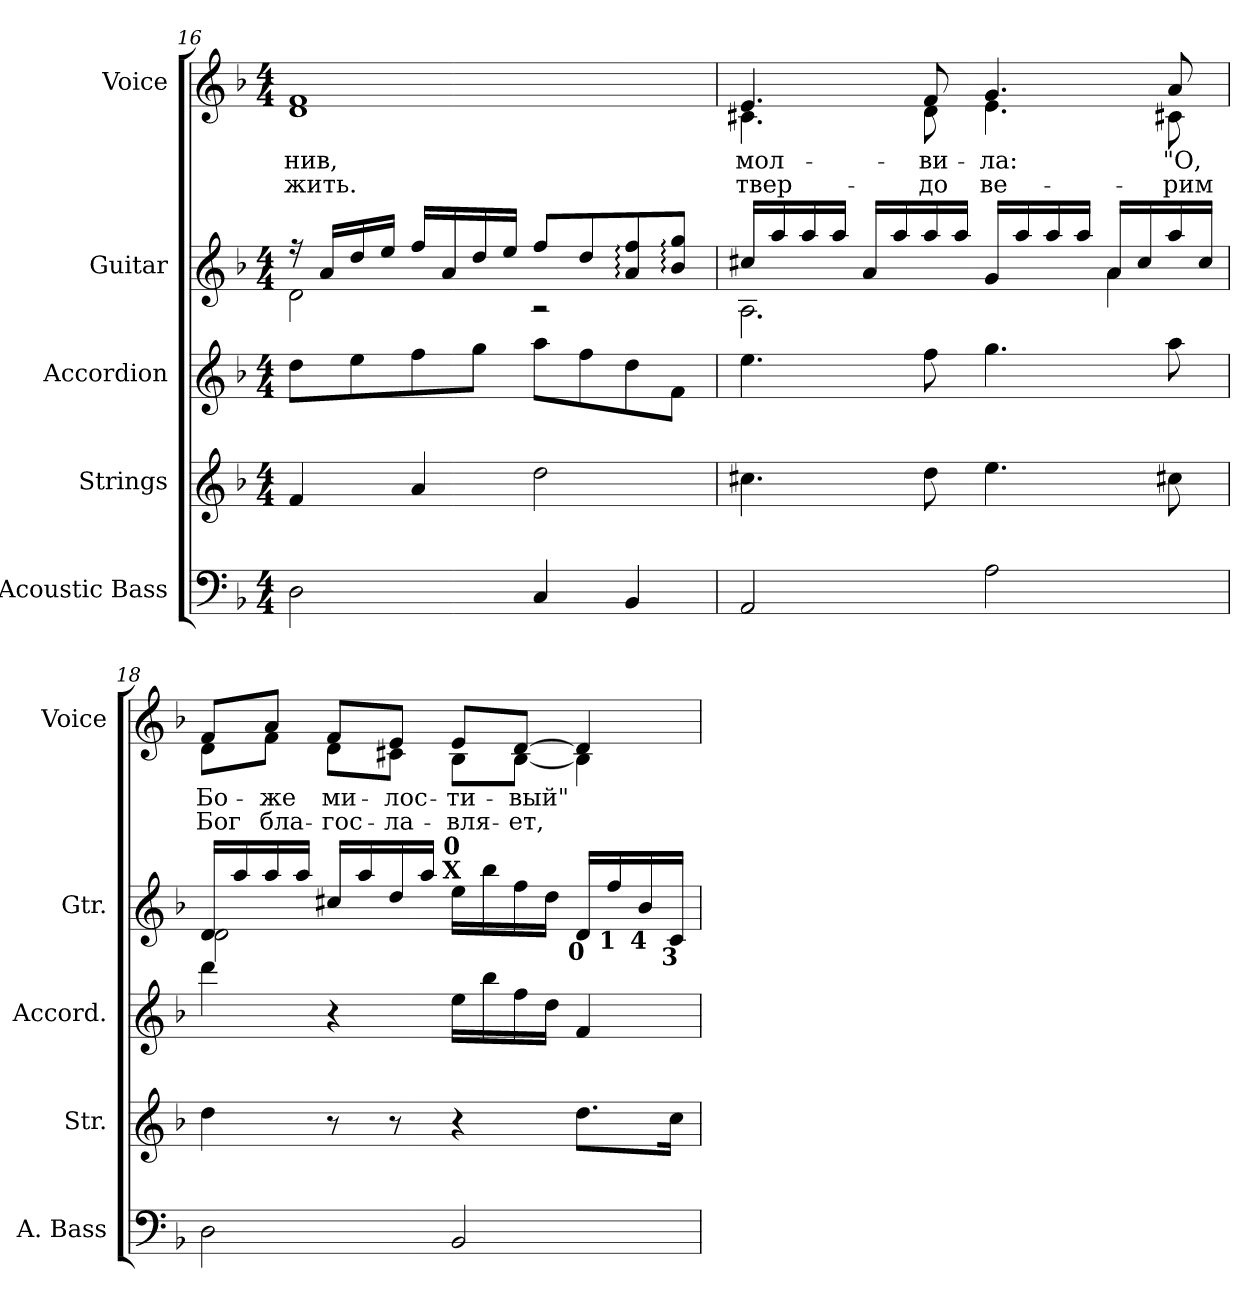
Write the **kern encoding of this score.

**kern	**kern	**kern	**kern	**kern	**text	**text
*part5	*part4	*part3	*part2	*part1	*part1	*part1
*staff5	*staff4	*staff3	*staff2	*staff1	*staff1	*staff1
*I"Acoustic Bass	*I"Strings	*I"Accordion	*I"Guitar	*I"Voice	*	*
*I'A. Bass	*I'Str.	*I'Accord.	*I'Gtr.	*I'Voice	*	*
*clefF4	*clefG2	*clefG2	*clefG2	*clefG2	*	*
*ITrd7c12	*	*	*ITrd7c12	*	*	*
*k[b-]	*k[b-]	*k[b-]	*k[b-]	*k[b-]	*	*
*d:	*d:	*d:	*d:	*d:	*	*
*M4/4	*M4/4	*M4/4	*M4/4	*M4/4	*	*
=16	=16	=16	=16	=16	=16	=16
*	*	*	*^	*	*	*
!	!	!	!	!	!	!LO:LY:b:color=#000000	!LO:LY:b:color=#000000
2DDi\	4fi/	8ddi\L	16r	2Di\	1di 1fi	-нив,	-жить.
.	.	.	16Ai/LL	.	.	.	.
.	.	8eei\	16di/	.	.	.	.
.	.	.	16ei/JJ	.	.	.	.
.	4ai/	8ffi\	16fi/LL	.	.	.	.
.	.	.	16Ai/	.	.	.	.
.	.	8ggi\J	16di/	.	.	.	.
.	.	.	16ei/JJ	.	.	.	.
4CCi/	2ddi\	8aai\L	8fi/L	2r	.	.	.
.	.	8ffi\	8di/	.	.	.	.
4BBB-i/	.	8ddi\	8Ai/: 8fi:	.	.	.	.
.	.	8fi\J	8B-i/: 8gi:J	.	.	.	.
=17	=17	=17	=17	=17	=17	=17	=17
!	!	!	!	!	!	!LO:LY:b:color=#000000	!LO:LY:b:color=#000000
*	*	*	*	*	*^	*	*
2AAAi/	4.cc#Xi\	4.eei\	16c#Xi/LL	2.AAi\	4.ei/	4.c#Xi\	мол-	твер-
.	.	.	16ai/	.	.	.	.	.
.	.	.	16ai/	.	.	.	.	.
.	.	.	16ai/JJ	.	.	.	.	.
.	.	.	16Ai/LL	.	.	.	.	.
.	.	.	16ai/	.	.	.	.	.
!	!	!	!	!	!	!	!LO:LY:b:color=#000000	!LO:LY:b:color=#000000
.	8ddi\	8ffi\	16ai/	.	8fi/	8di\	-ви-	-до
.	.	.	16ai/JJ	.	.	.	.	.
!	!	!	!	!	!	!	!LO:LY:b:color=#000000	!LO:LY:b:color=#000000
2AAi\	4.eei\	4.ggi\	16Gi/LL	.	4.gi/	4.ei\	-ла:	ве-
.	.	.	16ai/	.	.	.	.	.
.	.	.	16ai/	.	.	.	.	.
.	.	.	16ai/JJ	.	.	.	.	.
.	.	.	16Ai/LL	4Ai\	.	.	.	.
.	.	.	16c#i/	.	.	.	.	.
!	!	!	!	!	!	!	!LO:LY:b:color=#000000	!LO:LY:b:color=#000000
.	8cc#Xi\	8aai\	16ai/	.	8ai/	8c#Xi\	"О,	-рим
.	.	.	16c#i/JJ	.	.	.	.	.
!!LO:LB:g=z	!!
=18	=18	=18	=18	=18	=18	=18	=18	=18
!	!	!	!	!	!	!	!LO:LY:b:color=#000000	!LO:LY:b:color=#000000
2DDi\	4ddi\	4dddi\	16Di/LL	2Di\	8fi/L	8di\L	Бо-	Бог
.	.	.	16ai/	.	.	.	.	.
!	!	!	!	!	!	!	!LO:LY:b:color=#000000	!LO:LY:b:color=#000000
.	.	.	16ai/	.	8ai/J	8fi\J	-же	бла-
.	.	.	16ai/JJ	.	.	.	.	.
!	!	!	!	!	!	!	!LO:LY:b:color=#000000	!LO:LY:b:color=#000000
.	8r	4r	16c#Xi/LL	.	8fi/L	8di\L	ми-	-гос-
.	.	.	16ai/	.	.	.	.	.
!	!	!	!	!	!	!	!LO:LY:b:color=#000000	!LO:LY:b:color=#000000
.	8r	.	16di/	.	8ei/J	8c#Xi\J	-лос-	-ла-
.	.	.	16ai/JJ	.	.	.	.	.
!	!	!	!LO:TX:a:B:cj:t=X	!	!	!	!	!
!	!	!	!LO:TX:a:B:cj:t=0	!	!	!	!	!
!	!	!	!	!	!	!	!LO:LY:b:color=#000000	!LO:LY:b:color=#000000
2BBB-i/	4r	16eei\LL	16ei\LL	2ryy	8ei/L	8B-i\L	-ти-	-вля-
.	.	16bb-i\	16b-i\	.	.	.	.	.
!	!	!	!	!	!	!	!LO:LY:b:color=#000000	!LO:LY:b:color=#000000
.	.	16ffi\	16fi\	.	[>8di/J	[<8B-i\J	-вый"	-ет,
.	.	16ddi\JJ	16di\JJ	.	.	.	.	.
!	!	!	!LO:TX:b:B:cj:t=0	!	!	!	!	!
.	8.ddi\L	4fi/	16Di/LL	.	4di/]	4B-i\]	.	.
!	!	!	!LO:TX:b:B:cj:t=1	!	!	!	!	!
.	.	.	16fi/	.	.	.	.	.
!	!	!	!LO:TX:b:B:cj:t=4	!	!	!	!	!
.	.	.	16B-i/	.	.	.	.	.
!	!	!	!LO:TX:b:B:cj:t=3	!	!	!	!	!
.	16cci\Jk	.	16Ci/JJ	.	.	.	.	.
*	*	*	*v	*v	*	*	*	*
*	*	*	*	*v	*v	*	*
=	=	=	=	=	=	=
*-	*-	*-	*-	*-	*-	*-
